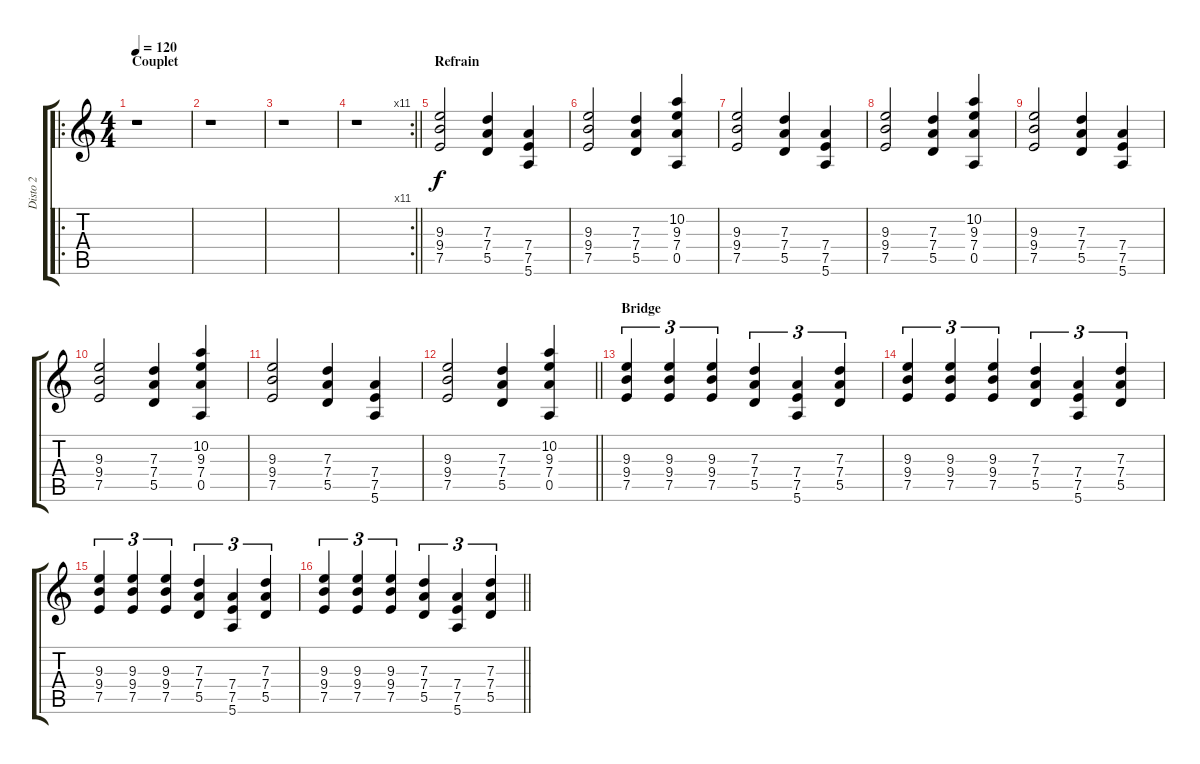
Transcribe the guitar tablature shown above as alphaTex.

\track ("Disto 2" "Disto 2") {instrument distortionguitar}
\staff {score tabs}
\tuning (E4 B3 G3 D3 A2 E2) {hide}
\ro
\ts (4 4)
\section ("" "Couplet")
\tempo 120
\clef g2
\ks c
r.1{dy f} |
r.1 |
r.1 |
\rc 11
\barLineRight lightlight
r.1 |
\section ("" "Refrain")
(9.3 9.4 7.5).2 (7.3 7.4 5.5).4 (7.4 7.5 5.6).4 |
(9.3 9.4 7.5).2 (7.3 7.4 5.5).4 (10.2 9.3 7.4 0.5).4 |
(9.3 9.4 7.5).2 (7.3 7.4 5.5).4 (7.4 7.5 5.6).4 |
(9.3 9.4 7.5).2 (7.3 7.4 5.5).4 (10.2 9.3 7.4 0.5).4 |
(9.3 9.4 7.5).2 (7.3 7.4 5.5).4 (7.4 7.5 5.6).4 |
(9.3 9.4 7.5).2 (7.3 7.4 5.5).4 (10.2 9.3 7.4 0.5).4 |
(9.3 9.4 7.5).2 (7.3 7.4 5.5).4 (7.4 7.5 5.6).4 |
\barLineRight lightlight
(9.3 9.4 7.5).2 (7.3 7.4 5.5).4 (10.2 9.3 7.4 0.5).4 |
\section ("" "Bridge")
(9.3 9.4 7.5).4{tu (3 2)} (9.3 9.4 7.5).4{tu (3 2)} (9.3 9.4 7.5).4{tu (3 2)} (7.3 7.4 5.5).4{tu (3 2)} (7.4 7.5 5.6).4{tu (3 2)} (7.3 7.4 5.5).4{tu (3 2)} |
(9.3 9.4 7.5).4{tu (3 2)} (9.3 9.4 7.5).4{tu (3 2)} (9.3 9.4 7.5).4{tu (3 2)} (7.3 7.4 5.5).4{tu (3 2)} (7.4 7.5 5.6).4{tu (3 2)} (7.3 7.4 5.5).4{tu (3 2)} |
(9.3 9.4 7.5).4{tu (3 2)} (9.3 9.4 7.5).4{tu (3 2)} (9.3 9.4 7.5).4{tu (3 2)} (7.3 7.4 5.5).4{tu (3 2)} (7.4 7.5 5.6).4{tu (3 2)} (7.3 7.4 5.5).4{tu (3 2)} |
\barLineRight lightlight
(9.3 9.4 7.5).4{tu (3 2)} (9.3 9.4 7.5).4{tu (3 2)} (9.3 9.4 7.5).4{tu (3 2)} (7.3 7.4 5.5).4{tu (3 2)} (7.4 7.5 5.6).4{tu (3 2)} (7.3 7.4 5.5).4{tu (3 2)}
